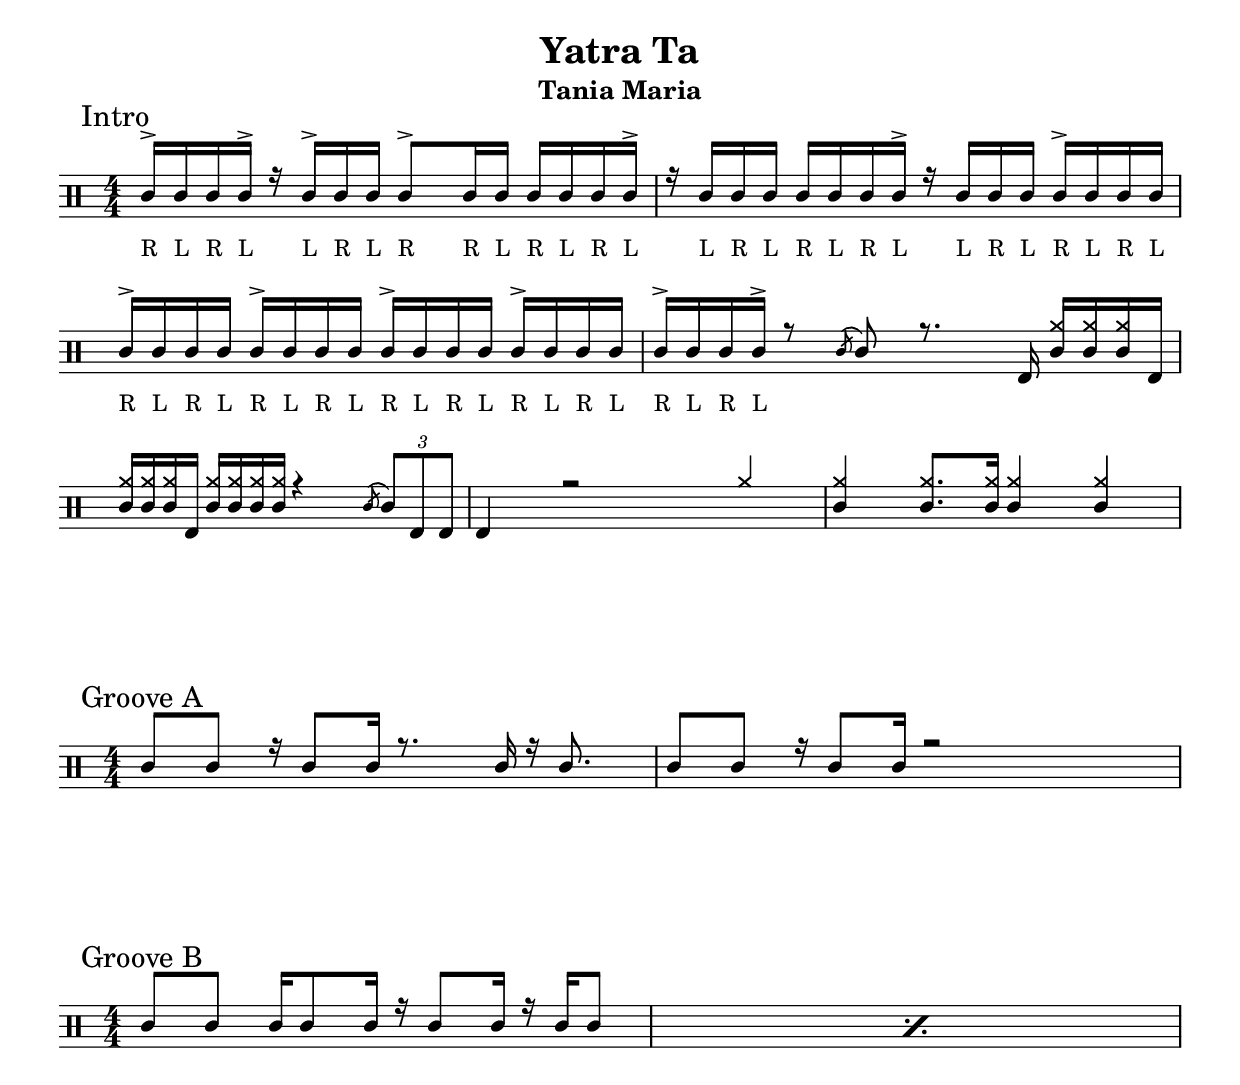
\version "2.18.2"
\include "../layout/layout.ly"

\header {
  title = "Yatra Ta"
  subtitle = "Tania Maria"
}

\score {
  \new DrumStaff <<
    %\tempo 4 = 85
    \mark "Intro"
    \drummode {
      \time 4/4
      <<
        \new DrumVoice {
          \voiceUP
          sn16\accent\rid sn16\led sn16\rid sna16\accent\led
          r16 sna16\accent\led sn16\rid sn16\led
          sna8\accent\rid sn16\rid sn16\led 
          sn16\rid sn16\led sn16\rid sna16\accent\led
        }
      >>
      <<
        \new DrumVoice {
          \voiceUP
          r16 sn16\led sn16\rid sn16\led
          sn16\rid sn16\led sn16\rid sna16\accent\led
          r16 sn16\led sn16\rid sn16\led
          sna16\accent\rid sn16\led sn16\rid sn16\led
        }
      >>
      <<
        \new DrumVoice {
          \voiceUP
          sna16\accent\rid sn16\led sn16\rid sn16\led
          sna16\accent\rid sn16\led sn16\rid sn16\led
          sna16\accent\rid sn16\led sn16\rid sn16\led
          sna16\accent\rid sn16\led sn16\rid sn16\led
        }
      >>
      <<
        \new DrumVoice {
          \voiceUP
          sna16\accent\rid sn16\led sn16\rid sna16\accent\led
          r8 \flam snd8
          r8. bd16
          <hh sn>16 <hh sn>16 <hh sn>16 bd16
        }
      >>
      <<
        \new DrumVoice {
          \voiceUP
          <hh sn>16 <hh sn>16 <hh sn>16 bd16
          <hh sn>16 <hh sn>16 <hh sn>16 <hh sn>16
          r4
          \flam \times 2/3 { snd8 bd8 bd8 }
        }
      >>
      <<
        \new DrumVoice {
          \voiceUP
          bd4 r2 hh4
        }
      >>
      <<
        \new DrumVoice {
          \voiceUP
          <hh sn>4 <hh sn>8. <hh sn>16 <hh sn>4 <hh sn>4
        }
      >>
    }
  >>
}
\score {
  \new DrumStaff <<
    %\tempo 4 = 85
    \mark "Groove A"
    \drummode {
      \time 4/4
      <<
        \new DrumVoice {
          \voiceUP
          sn8 sn
          r16 sn8 sn16
          r8. sn16
          r16 sn8.

          sn8 sn
          r16 sn8 sn16
          r2
        }
      >>
    }
  >>
}
\score {
  \new DrumStaff <<
    %\tempo 4 = 85
    \mark "Groove B"
    \drummode {
      \time 4/4
      <<
        \repeat percent 2{
          \new DrumVoice {
            \voiceUP
            sn8 sn
            sn16 sn8 sn16
            r16 sn8 sn16
            r16 sn16 sn8
          }
        }
      >>
    }
  >>
}
